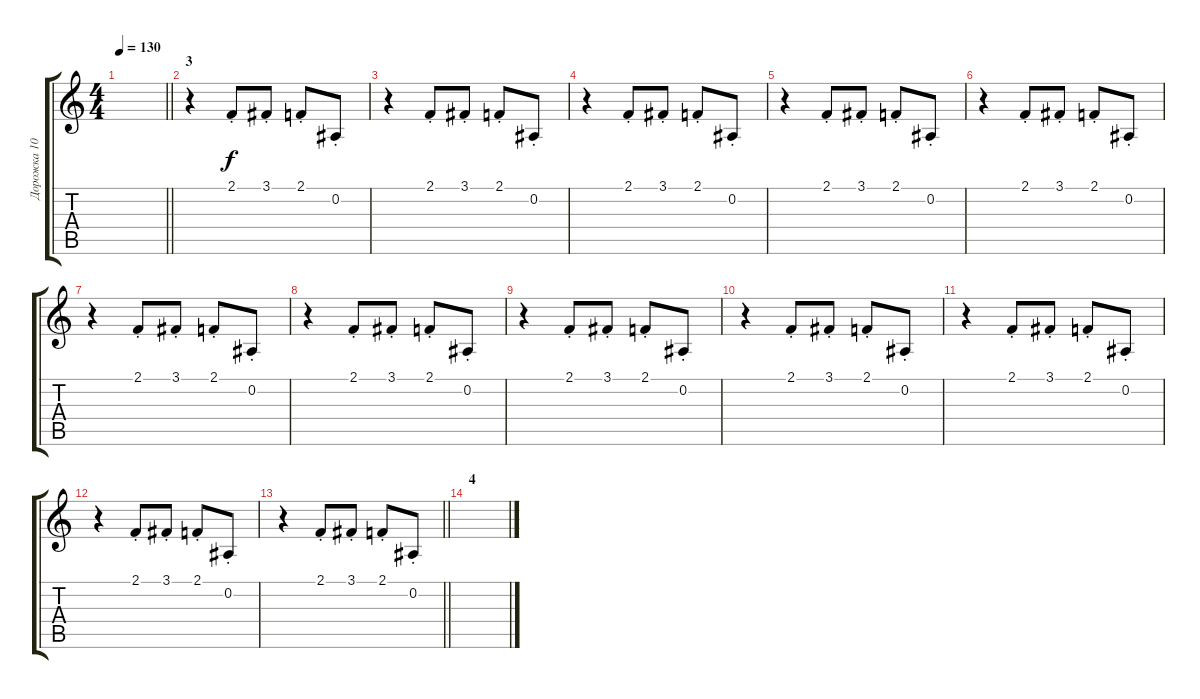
\track ("Дорожка 10" "Дорожка 10") {instrument synthbrass1}
\staff {score tabs}
\tuning (Eb4 Bb3 Gb3 Db3 Ab2 Eb2) {hide}
\ts (4 4)
\tempo 130
\clef g2
\barLineRight lightlight
\ks c
|
\section ("" "3")
r.4 2.1{st}.8 3.1{st}.8 2.1{st}.8 0.2{st}.8 |
r.4 2.1{st}.8 3.1{st}.8 2.1{st}.8 0.2{st}.8 |
r.4 2.1{st}.8 3.1{st}.8 2.1{st}.8 0.2{st}.8 |
r.4 2.1{st}.8 3.1{st}.8 2.1{st}.8 0.2{st}.8 |
r.4 2.1{st}.8 3.1{st}.8 2.1{st}.8 0.2{st}.8 |
r.4 2.1{st}.8 3.1{st}.8 2.1{st}.8 0.2{st}.8 |
r.4 2.1{st}.8 3.1{st}.8 2.1{st}.8 0.2{st}.8 |
r.4 2.1{st}.8 3.1{st}.8 2.1{st}.8 0.2{st}.8 |
r.4 2.1{st}.8 3.1{st}.8 2.1{st}.8 0.2{st}.8 |
r.4 2.1{st}.8 3.1{st}.8 2.1{st}.8 0.2{st}.8 |
r.4 2.1{st}.8 3.1{st}.8 2.1{st}.8 0.2{st}.8 |
\barLineRight lightlight
r.4 2.1{st}.8 3.1{st}.8 2.1{st}.8 0.2{st}.8 |
\section ("" "4")
